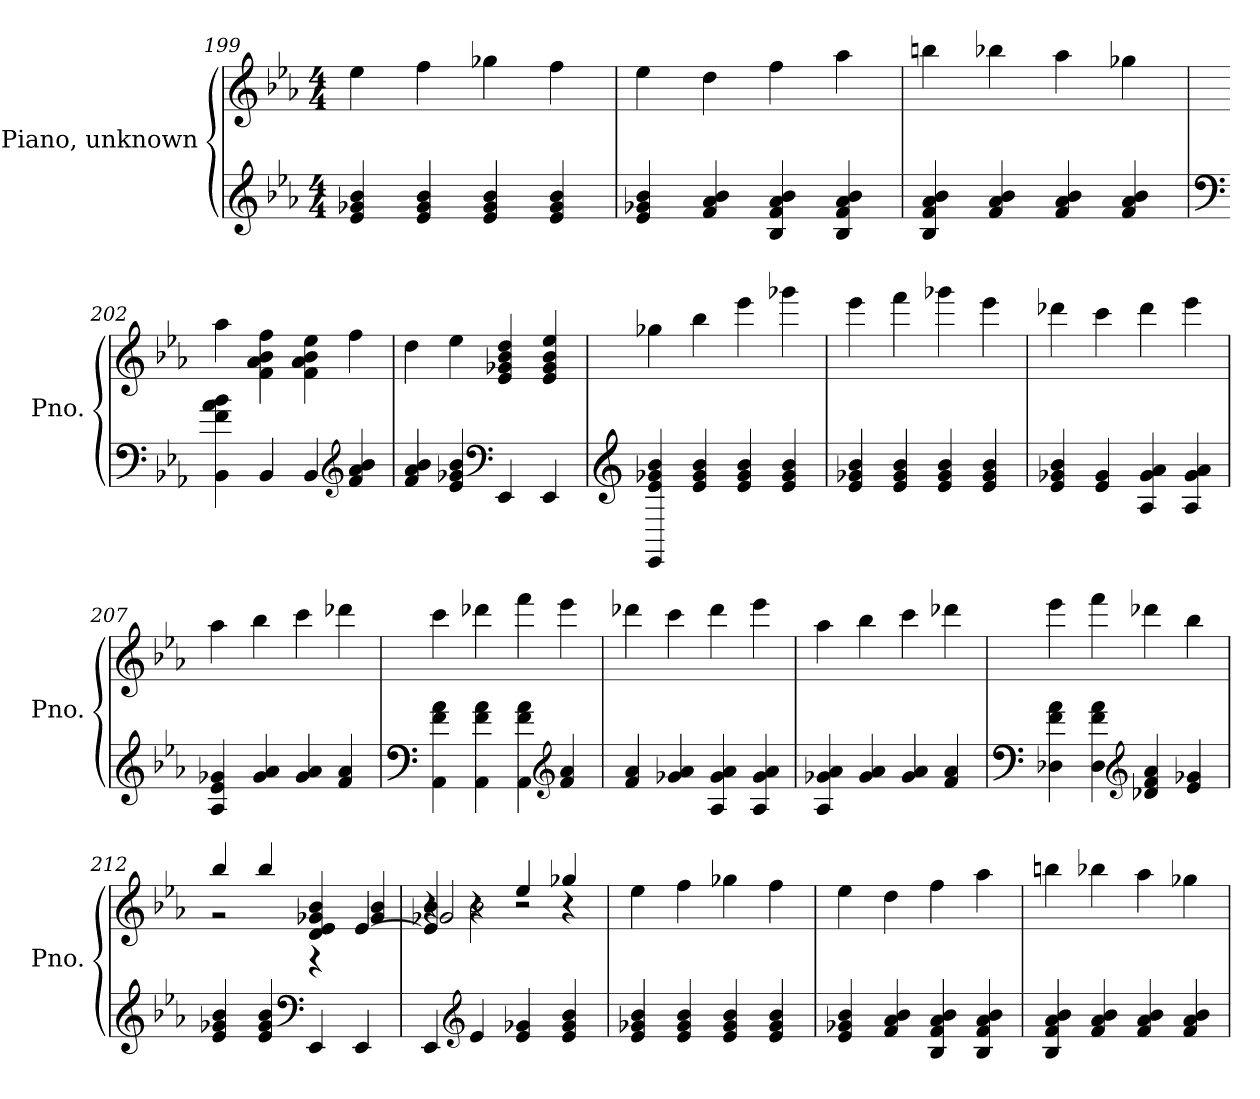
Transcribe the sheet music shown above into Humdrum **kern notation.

**kern	**kern
*part1	*part1
*staff2	*staff1
*I"Piano, unknown	*
*I'Pno.	*
*clefG2	*clefG2
*k[b-e-a-]	*k[b-e-a-]
*M4/4	*M4/4
=199	=199
4e-/ 4g-X/ 4b-/	4ee-\
4e-/ 4g-/ 4b-/	4ff\
4e-/ 4g-/ 4b-/	4gg-X\
4e-/ 4g-/ 4b-/	4ff\
=200	=200
4e-/ 4g-X/ 4b-/	4ee-\
4f/ 4a-/ 4b-/	4dd\
4B-/ 4f/ 4a-/ 4b-/	4ff\
4B-/ 4f/ 4a-/ 4b-/	4aa-\
=201	=201
4B-/ 4f/ 4a-/ 4b-/	4bbn\
4f/ 4a-/ 4b-/	4bb-X\
4f/ 4a-/ 4b-/	4aa-\
4f/ 4a-/ 4b-/	4gg-X\
=202	=202
*clefF4	*
4BB-\ 4f\ 4a-\ 4b-\	4aa-\
4BB-/	4f\ 4a-\ 4b-\ 4ff\
4BB-/	4f\ 4a-\ 4b-\ 4ee-\
*clefG2	*
4f/ 4a-/ 4b-/	4ff\
!!LO:LB:g=z
=203	=203
4f/ 4a-/ 4b-/	4dd\
4e-/ 4g-X/ 4b-/	4ee-\
*clefF4	*
4EE-/	4e-/ 4g-X/ 4b-/ 4dd/
4EE-/	4e-/ 4g-/ 4b-/ 4ee-/
=204	=204
*clefG2	*
4EE-/ 4e-/ 4g-X/ 4b-/	4gg-X\
4e-/ 4g-/ 4b-/	4bb-\
4e-/ 4g-/ 4b-/	4eee-\
4e-/ 4g-/ 4b-/	4ggg-X\
=205	=205
4e-/ 4g-X/ 4b-/	4eee-\
4e-/ 4g-/ 4b-/	4fff\
4e-/ 4g-/ 4b-/	4ggg-X\
4e-/ 4g-/ 4b-/	4eee-\
=206	=206
4e-/ 4g-X/ 4b-/	4ddd-X\
4e-/ 4g-/	4ccc\
4A-/ 4g-/ 4a-/	4ddd-\
4A-/ 4g-/ 4a-/	4eee-\
=207	=207
4A-/ 4e-/ 4g-X/	4aa-\
4g-/ 4a-/	4bb-\
4g-/ 4a-/	4ccc\
4f/ 4a-/	4ddd-X\
!!LO:LB:g=z
=208	=208
*clefF4	*
4AA-\ 4f\ 4a-\	4ccc\
4AA-\ 4f\ 4a-\	4ddd-X\
4AA-\ 4f\ 4a-\	4fff\
*clefG2	*
4f/ 4a-/	4eee-\
=209	=209
4f/ 4a-/	4ddd-X\
4g-X/ 4a-/	4ccc\
4A-/ 4g-/ 4a-/	4ddd-\
4A-/ 4g-/ 4a-/	4eee-\
=210	=210
4A-/ 4g-X/ 4a-/	4aa-\
4g-/ 4a-/	4bb-\
4g-/ 4a-/	4ccc\
4f/ 4a-/	4ddd-X\
=211	=211
*clefF4	*
4D-X\ 4f\ 4a-\	4eee-\
4D-\ 4f\ 4a-\	4fff\
*clefG2	*
4d-X/ 4f/ 4a-/	4ddd-X\
4e-/ 4g-X/	4bb-\
=212	=212
*	*^
4e-/ 4g-X/ 4b-/	4bb-/	2r
4e-/ 4g-/ 4b-/	4bb-/	.
*clefF4	*	*
4EE-/	4d/ 4e-/ 4g-X/ 4b-/	4r
4EE-/	[4e-/	4g-/ 4b-/
!!LO:LB:g=z
=213	=213	=213
*	*	*^
4EE-/	4e-/] 4b-/	4r	2g-X/
*clefG2	*	*	*
4e-/	4r	2b-\	.
4e-/ 4g-X/	4ee-/	.	2r
4e-/ 4g-/ 4b-/	4gg-X/	4r	.
*	*v	*v	*v
=214	=214
4e-/ 4g-X/ 4b-/	4ee-\
4e-/ 4g-/ 4b-/	4ff\
4e-/ 4g-/ 4b-/	4gg-X\
4e-/ 4g-/ 4b-/	4ff\
=215	=215
4e-/ 4g-X/ 4b-/	4ee-\
4f/ 4a-/ 4b-/	4dd\
4B-/ 4f/ 4a-/ 4b-/	4ff\
4B-/ 4f/ 4a-/ 4b-/	4aa-\
=216	=216
4B-/ 4f/ 4a-/ 4b-/	4bbn\
4f/ 4a-/ 4b-/	4bb-X\
4f/ 4a-/ 4b-/	4aa-\
4f/ 4a-/ 4b-/	4gg-X\
=	=
*-	*-
